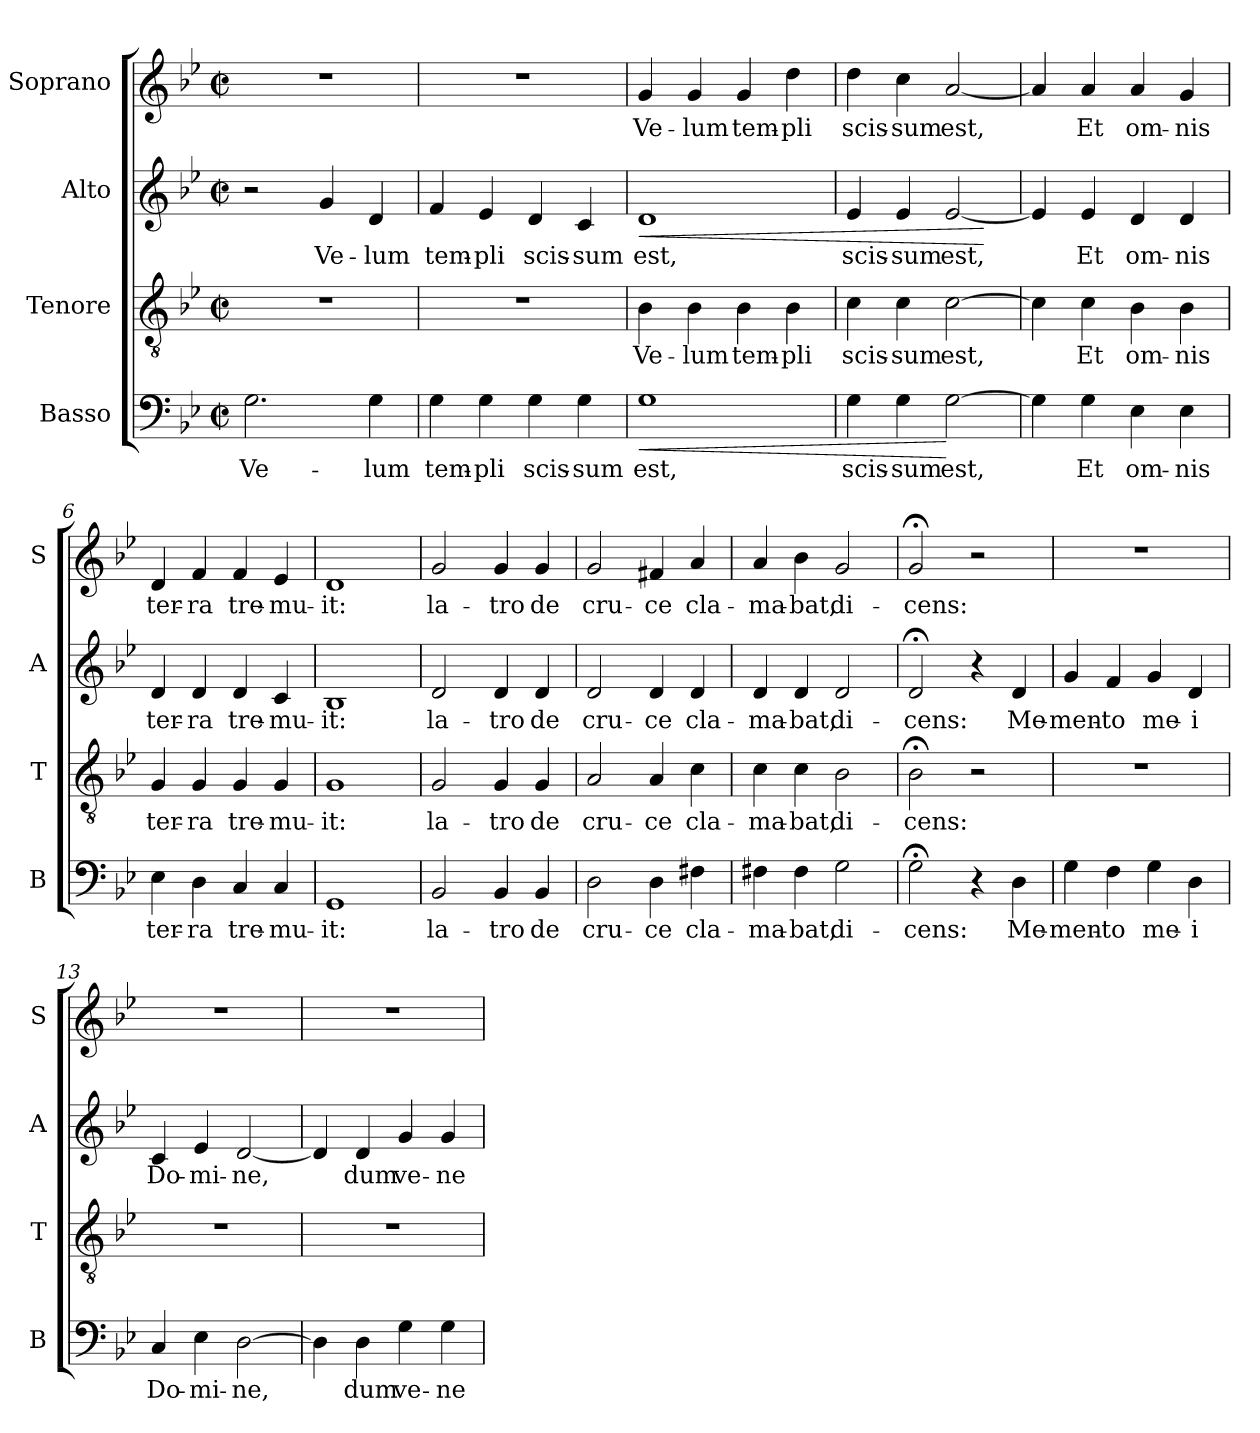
**kern	**text	**dynam	**kern	**text	**kern	**text	**dynam	**kern	**text
*part4	*part4	*part4	*part3	*part3	*part2	*part2	*part2	*part1	*part1
*staff4	*staff4	*staff4	*staff3	*staff3	*staff2	*staff2	*staff2	*staff1	*staff1
*I"Basso	*	*	*I"Tenore	*	*I"Alto	*	*	*I"Soprano	*
*I'B	*	*	*I'T	*	*I'A	*	*	*I'S	*
*clefF4	*	*	*clefGv2	*	*clefG2	*	*	*clefG2	*
*ITrd7c12	*	*	*	*	*	*	*	*	*
*k[b-e-]	*	*	*k[b-e-]	*	*k[b-e-]	*	*	*k[b-e-]	*
*g:	*	*	*g:	*	*g:	*	*	*g:	*
*M2/2	*	*	*M2/2	*	*M2/2	*	*	*M2/2	*
*met(c|)	*	*	*met(c|)	*	*met(c|)	*	*	*met(c|)	*
*MM100	*	*	*MM100	*	*MM100	*	*	*MM100	*
=1	=1	=1	=1	=1	=1	=1	=1	=1	=1
!	!LO:LY:b	!	!	!	!	!	!	!	!
2.GG\	Ve-	.	1r	.	2r	.	.	1r	.
!	!	!	!	!	!	!LO:LY:b	!	!	!
.	.	.	.	.	4g/	Ve-	.	.	.
!	!LO:LY:b	!	!	!	!	!LO:LY:b	!	!	!
4GG\	-lum	.	.	.	4d/	-lum	.	.	.
=2	=2	=2	=2	=2	=2	=2	=2	=2	=2
!	!LO:LY:b	!	!	!	!	!LO:LY:b	!	!	!
4GG\	tem-	.	1r	.	4f/	tem-	.	1r	.
!	!LO:LY:b	!	!	!	!	!LO:LY:b	!	!	!
4GG\	-pli	.	.	.	4e-/	-pli	.	.	.
!	!LO:LY:b	!	!	!	!	!LO:LY:b	!	!	!
4GG\	scis-	.	.	.	4d/	scis-	.	.	.
!	!LO:LY:b	!	!	!	!	!LO:LY:b	!	!	!
4GG\	-sum	.	.	.	4c/	-sum	.	.	.
=3	=3	=3	=3	=3	=3	=3	=3	=3	=3
!	!LO:LY:b	!LO:HP:b	!	!LO:LY:b	!	!LO:LY:b	!LO:HP:b	!	!LO:LY:b
1GG	est,	<	4B-\	Ve-	1d	est,	<	4g/	Ve-
!	!	!	!	!LO:LY:b	!	!	!	!	!LO:LY:b
.	.	.	4B-\	-lum	.	.	.	4g/	-lum
!	!	!	!	!LO:LY:b	!	!	!	!	!LO:LY:b
.	.	.	4B-\	tem-	.	.	.	4g/	tem-
!	!	!	!	!LO:LY:b	!	!	!	!	!LO:LY:b
.	.	.	4B-\	-pli	.	.	.	4dd\	-pli
=4	=4	=4	=4	=4	=4	=4	=4	=4	=4
!	!LO:LY:b	!	!	!LO:LY:b	!	!LO:LY:b	!	!	!LO:LY:b
4GG\	scis-	.	4c\	scis-	4e-/	scis-	.	4dd\	scis-
!	!LO:LY:b	!	!	!LO:LY:b	!	!LO:LY:b	!	!	!LO:LY:b
4GG\	-sum	.	4c\	-sum	4e-/	-sum	.	4cc\	-sum
!	!LO:LY:b	!	!	!LO:LY:b	!	!LO:LY:b	!	!	!LO:LY:b
[2GG\	est,	[	[2c\	est,	[2e-/	est,	.	[2a/	est,
.	.	.	.	.	.	.	[	.	.
=5	=5	=5	=5	=5	=5	=5	=5	=5	=5
4GG\]	.	.	4c\]	.	4e-/]	.	.	4a/]	.
!	!LO:LY:b	!	!	!LO:LY:b	!	!LO:LY:b	!	!	!LO:LY:b
4GG\	Et	.	4c\	Et	4e-/	Et	.	4a/	Et
!	!LO:LY:b	!	!	!LO:LY:b	!	!LO:LY:b	!	!	!LO:LY:b
4EE-\	om-	.	4B-\	om-	4d/	om-	.	4a/	om-
!	!LO:LY:b	!	!	!LO:LY:b	!	!LO:LY:b	!	!	!LO:LY:b
4EE-\	-nis	.	4B-\	-nis	4d/	-nis	.	4g/	-nis
!!LO:LB:g=z
=6	=6	=6	=6	=6	=6	=6	=6	=6	=6
!	!LO:LY:b	!	!	!LO:LY:b	!	!LO:LY:b	!	!	!LO:LY:b
4EE-\	ter-	.	4G/	ter-	4d/	ter-	.	4d/	ter-
!	!LO:LY:b	!	!	!LO:LY:b	!	!LO:LY:b	!	!	!LO:LY:b
4DD\	-ra	.	4G/	-ra	4d/	-ra	.	4f/	-ra
!	!LO:LY:b	!	!	!LO:LY:b	!	!LO:LY:b	!	!	!LO:LY:b
4CC/	tre-	.	4G/	tre-	4d/	tre-	.	4f/	tre-
!	!LO:LY:b	!	!	!LO:LY:b	!	!LO:LY:b	!	!	!LO:LY:b
4CC/	-mu-	.	4G/	-mu-	4c/	-mu-	.	4e-/	-mu-
=7	=7	=7	=7	=7	=7	=7	=7	=7	=7
!	!LO:LY:b	!	!	!LO:LY:b	!	!LO:LY:b	!	!	!LO:LY:b
1GGG	-it:	.	1G	-it:	1B-	-it:	.	1d	-it:
=8	=8	=8	=8	=8	=8	=8	=8	=8	=8
!	!LO:LY:b	!	!	!LO:LY:b	!	!LO:LY:b	!	!	!LO:LY:b
2BBB-/	la-	.	2G/	la-	2d/	la-	.	2g/	la-
!	!LO:LY:b	!	!	!LO:LY:b	!	!LO:LY:b	!	!	!LO:LY:b
4BBB-/	-tro	.	4G/	-tro	4d/	-tro	.	4g/	-tro
!	!LO:LY:b	!	!	!LO:LY:b	!	!LO:LY:b	!	!	!LO:LY:b
4BBB-/	de	.	4G/	de	4d/	de	.	4g/	de
=9	=9	=9	=9	=9	=9	=9	=9	=9	=9
!	!LO:LY:b	!	!	!LO:LY:b	!	!LO:LY:b	!	!	!LO:LY:b
2DD\	cru-	.	2A/	cru-	2d/	cru-	.	2g/	cru-
!	!LO:LY:b	!	!	!LO:LY:b	!	!LO:LY:b	!	!	!LO:LY:b
4DD\	-ce	.	4A/	-ce	4d/	-ce	.	4f#X/	-ce
!	!LO:LY:b	!	!	!LO:LY:b	!	!LO:LY:b	!	!	!LO:LY:b
4FF#X\	cla-	.	4c\	cla-	4d/	cla-	.	4a/	cla-
=10	=10	=10	=10	=10	=10	=10	=10	=10	=10
!	!LO:LY:b	!	!	!LO:LY:b	!	!LO:LY:b	!	!	!LO:LY:b
4FF#X\	-ma-	.	4c\	-ma-	4d/	-ma-	.	4a/	-ma-
!	!LO:LY:b	!	!	!LO:LY:b	!	!LO:LY:b	!	!	!LO:LY:b
4FF#\	-bat,	.	4c\	-bat,	4d/	-bat,	.	4b-\	-bat,
!	!LO:LY:b	!	!	!LO:LY:b	!	!LO:LY:b	!	!	!LO:LY:b
2GG\	di-	.	2B-\	di-	2d/	di-	.	2g/	di-
!!LO:LB:g=z
=11	=11	=11	=11	=11	=11	=11	=11	=11	=11
!	!LO:LY:b	!	!	!LO:LY:b	!	!LO:LY:b	!	!	!LO:LY:b
2GG;<\	-cens:	.	2B-;<\	-cens:	2d;</	-cens:	.	2g;</	-cens:
4r	.	.	2r	.	4r	.	.	2r	.
!	!LO:LY:b	!	!	!	!	!LO:LY:b	!	!	!
4DD\	Me-	.	.	.	4d/	Me-	.	.	.
=12	=12	=12	=12	=12	=12	=12	=12	=12	=12
!	!LO:LY:b	!	!	!	!	!LO:LY:b	!	!	!
4GG\	-men-	.	1r	.	4g/	-men-	.	1r	.
!	!LO:LY:b	!	!	!	!	!LO:LY:b	!	!	!
4FF\	-to	.	.	.	4f/	-to	.	.	.
!	!LO:LY:b	!	!	!	!	!LO:LY:b	!	!	!
4GG\	me-	.	.	.	4g/	me-	.	.	.
!	!LO:LY:b	!	!	!	!	!LO:LY:b	!	!	!
4DD\	-i	.	.	.	4d/	-i	.	.	.
=13	=13	=13	=13	=13	=13	=13	=13	=13	=13
!	!LO:LY:b	!	!	!	!	!LO:LY:b	!	!	!
4CC/	Do-	.	1r	.	4c/	Do-	.	1r	.
!	!LO:LY:b	!	!	!	!	!LO:LY:b	!	!	!
4EE-\	-mi-	.	.	.	4e-/	-mi-	.	.	.
!	!LO:LY:b	!	!	!	!	!LO:LY:b	!	!	!
[2DD\	-ne,	.	.	.	[2d/	-ne,	.	.	.
=14	=14	=14	=14	=14	=14	=14	=14	=14	=14
4DD\]	.	.	1r	.	4d/]	.	.	1r	.
!	!LO:LY:b	!	!	!	!	!LO:LY:b	!	!	!
4DD\	dum	.	.	.	4d/	dum	.	.	.
!	!LO:LY:b	!	!	!	!	!LO:LY:b	!	!	!
4GG\	ve-	.	.	.	4g/	ve-	.	.	.
!	!LO:LY:b	!	!	!	!	!LO:LY:b	!	!	!
4GG\	-ne-	.	.	.	4g/	-ne-	.	.	.
=	=	=	=	=	=	=	=	=	=
*-	*-	*-	*-	*-	*-	*-	*-	*-	*-
